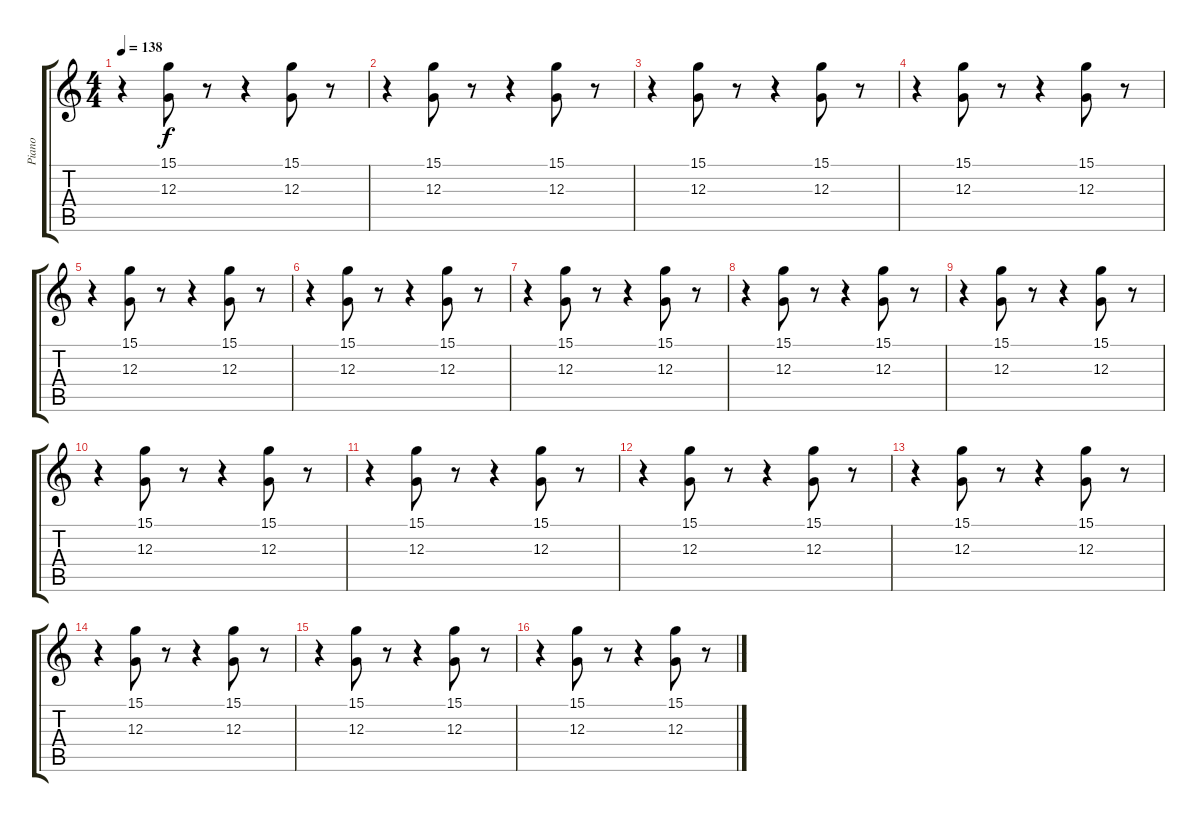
\track ("Piano" "Piano") {instrument brightacousticpiano}
\staff {score tabs}
\tuning (E4 B3 G3 D3 A2 E2) {hide}
\ts (4 4)
\tempo 138
\clef g2
\ks c
r.4{dy f} (15.1 12.3).8 r.8 r.4 (15.1 12.3).8 r.8 |
r.4 (15.1 12.3).8 r.8 r.4 (15.1 12.3).8 r.8 |
r.4 (15.1 12.3).8 r.8 r.4 (15.1 12.3).8 r.8 |
r.4 (15.1 12.3).8 r.8 r.4 (15.1 12.3).8 r.8 |
r.4 (15.1 12.3).8 r.8 r.4 (15.1 12.3).8 r.8 |
r.4 (15.1 12.3).8 r.8 r.4 (15.1 12.3).8 r.8 |
r.4 (15.1 12.3).8 r.8 r.4 (15.1 12.3).8 r.8 |
r.4 (15.1 12.3).8 r.8 r.4 (15.1 12.3).8 r.8 |
r.4 (15.1 12.3).8 r.8 r.4 (15.1 12.3).8 r.8 |
r.4 (15.1 12.3).8 r.8 r.4 (15.1 12.3).8 r.8 |
r.4 (15.1 12.3).8 r.8 r.4 (15.1 12.3).8 r.8 |
r.4 (15.1 12.3).8 r.8 r.4 (15.1 12.3).8 r.8 |
r.4 (15.1 12.3).8 r.8 r.4 (15.1 12.3).8 r.8 |
r.4 (15.1 12.3).8 r.8 r.4 (15.1 12.3).8 r.8 |
r.4 (15.1 12.3).8 r.8 r.4 (15.1 12.3).8 r.8 |
r.4 (15.1 12.3).8 r.8 r.4 (15.1 12.3).8 r.8
